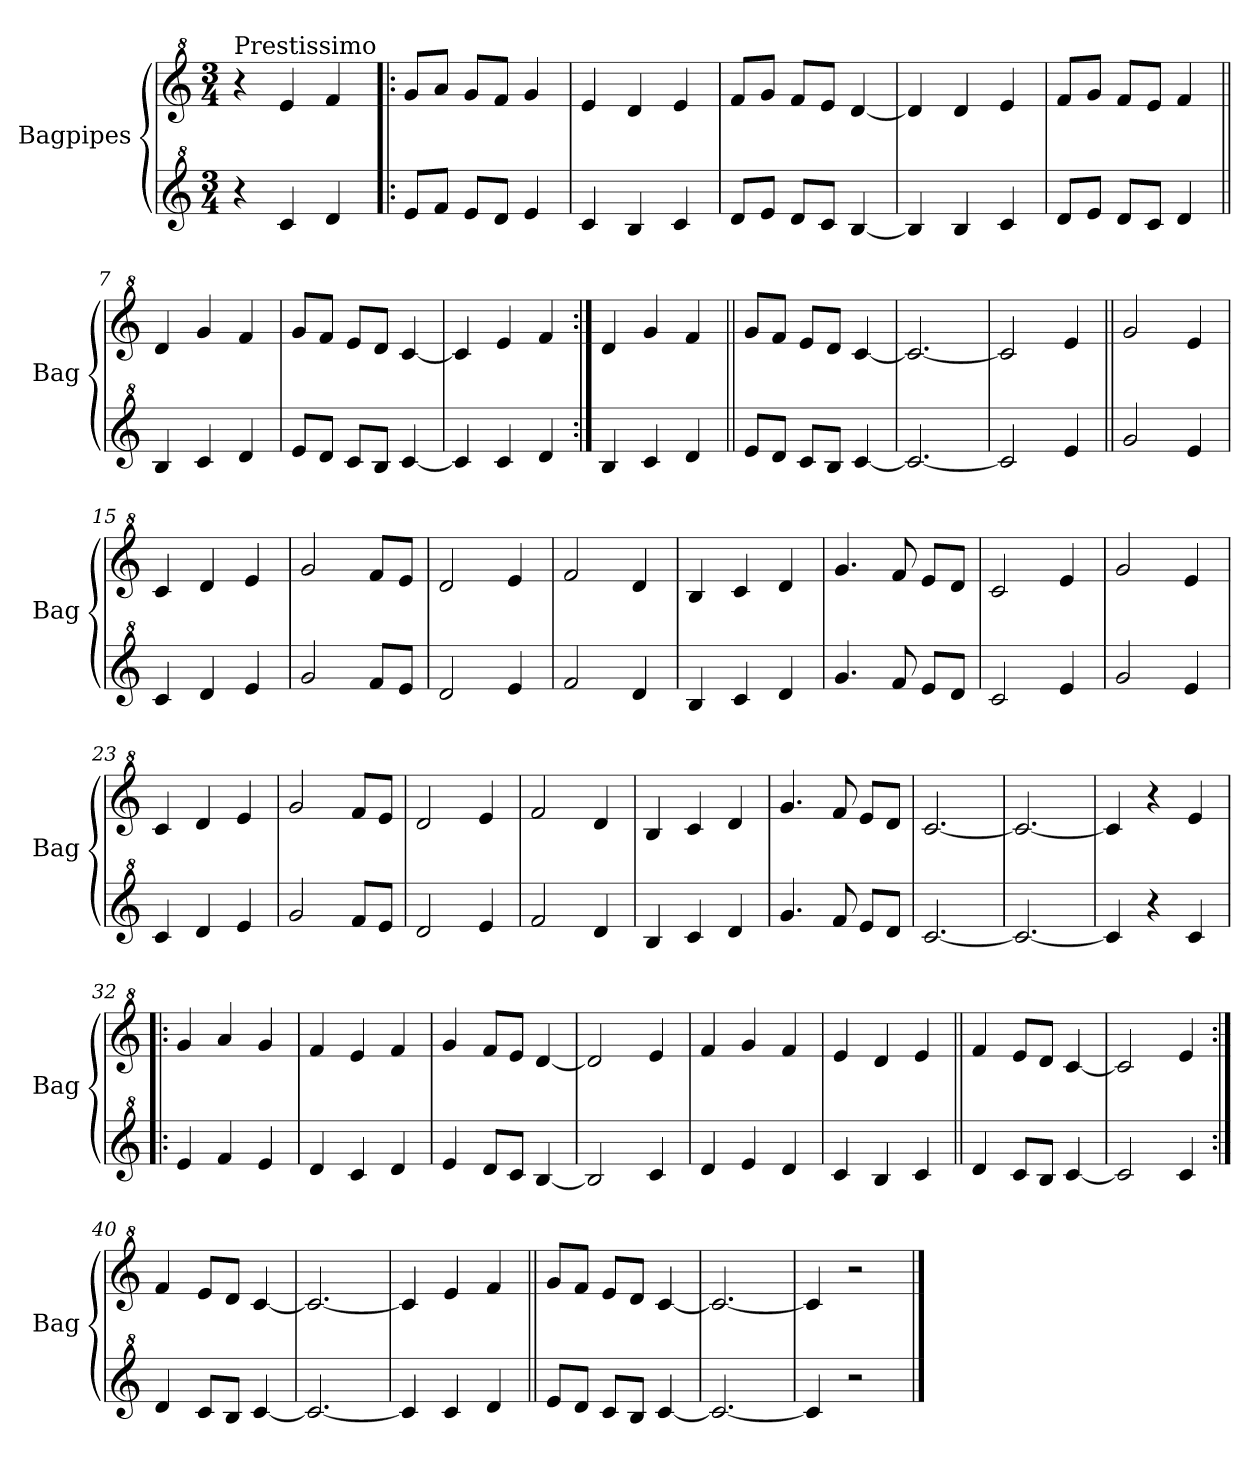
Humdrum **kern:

**kern	**kern
*part2	*part1
*staff2	*staff1
*I"Bagpipes	*I"Bagpipes
*I'Bag	*I'Bag
*clefG^2	*clefG^2
*k[]	*k[]
*C:	*C:
*M3/4	*M3/4
=1	=1
!	!LO:TX:a:t=Prestissimo
4r	4r
4cc/	4ee/
4dd/	4ff/
=2!|:	=2!|:
8ee/L	8gg/L
8ff/J	8aa/J
8ee/L	8gg/L
8dd/J	8ff/J
4ee/	4gg/
=3	=3
4cc/	4ee/
4b/	4dd/
4cc/	4ee/
=4	=4
8dd/L	8ff/L
8ee/J	8gg/J
8dd/L	8ff/L
8cc/J	8ee/J
[4b/	[4dd/
=5	=5
4b/]	4dd/]
4b/	4dd/
4cc/	4ee/
=6	=6
8dd/L	8ff/L
8ee/J	8gg/J
8dd/L	8ff/L
8cc/J	8ee/J
4dd/	4ff/
=7||	=7||
4b/	4dd/
4cc/	4gg/
4dd/	4ff/
=8	=8
8ee/L	8gg/L
8dd/J	8ff/J
8cc/L	8ee/L
8b/J	8dd/J
[4cc/	[4cc/
=9	=9
4cc/]	4cc/]
4cc/	4ee/
4dd/	4ff/
=10:|!	=10:|!
4b/	4dd/
4cc/	4gg/
4dd/	4ff/
!!LO:LB:g=z
=11||	=11||
8ee/L	8gg/L
8dd/J	8ff/J
8cc/L	8ee/L
8b/J	8dd/J
[4cc/	[4cc/
=12	=12
2.cc/_	2.cc/_
=13	=13
2cc/]	2cc/]
4ee/	4ee/
=14||	=14||
2gg/	2gg/
4ee/	4ee/
=15	=15
4cc/	4cc/
4dd/	4dd/
4ee/	4ee/
=16	=16
2gg/	2gg/
8ff/L	8ff/L
8ee/J	8ee/J
=17	=17
2dd/	2dd/
4ee/	4ee/
=18	=18
2ff/	2ff/
4dd/	4dd/
=19	=19
4b/	4b/
4cc/	4cc/
4dd/	4dd/
=20	=20
4.gg/	4.gg/
8ff/	8ff/
8ee/L	8ee/L
8dd/J	8dd/J
=21	=21
2cc/	2cc/
4ee/	4ee/
=22	=22
2gg/	2gg/
4ee/	4ee/
=23	=23
4cc/	4cc/
4dd/	4dd/
4ee/	4ee/
=24	=24
2gg/	2gg/
8ff/L	8ff/L
8ee/J	8ee/J
!!LO:LB:g=z
=25	=25
2dd/	2dd/
4ee/	4ee/
=26	=26
2ff/	2ff/
4dd/	4dd/
=27	=27
4b/	4b/
4cc/	4cc/
4dd/	4dd/
=28	=28
4.gg/	4.gg/
8ff/	8ff/
8ee/L	8ee/L
8dd/J	8dd/J
=29	=29
[2.cc/	[2.cc/
=30	=30
2.cc/_	2.cc/_
=31	=31
4cc/]	4cc/]
4r	4r
4cc/	4ee/
=32!|:	=32!|:
4ee/	4gg/
4ff/	4aa/
4ee/	4gg/
=33	=33
4dd/	4ff/
4cc/	4ee/
4dd/	4ff/
=34	=34
4ee/	4gg/
8dd/L	8ff/L
8cc/J	8ee/J
[4b/	[4dd/
=35	=35
2b/]	2dd/]
4cc/	4ee/
=36	=36
4dd/	4ff/
4ee/	4gg/
4dd/	4ff/
=37	=37
4cc/	4ee/
4b/	4dd/
4cc/	4ee/
!!LO:LB:g=z
=38||	=38||
4dd/	4ff/
8cc/L	8ee/L
8b/J	8dd/J
[4cc/	[4cc/
=39	=39
2cc/]	2cc/]
4cc/	4ee/
=40:|!	=40:|!
4dd/	4ff/
8cc/L	8ee/L
8b/J	8dd/J
[4cc/	[4cc/
=41	=41
2.cc/_	2.cc/_
=42	=42
4cc/]	4cc/]
4cc/	4ee/
4dd/	4ff/
=43||	=43||
8ee/L	8gg/L
8dd/J	8ff/J
8cc/L	8ee/L
8b/J	8dd/J
[4cc/	[4cc/
=44	=44
2.cc/_	2.cc/_
=45	=45
4cc/]	4cc/]
2r	2r
==	==
*-	*-
